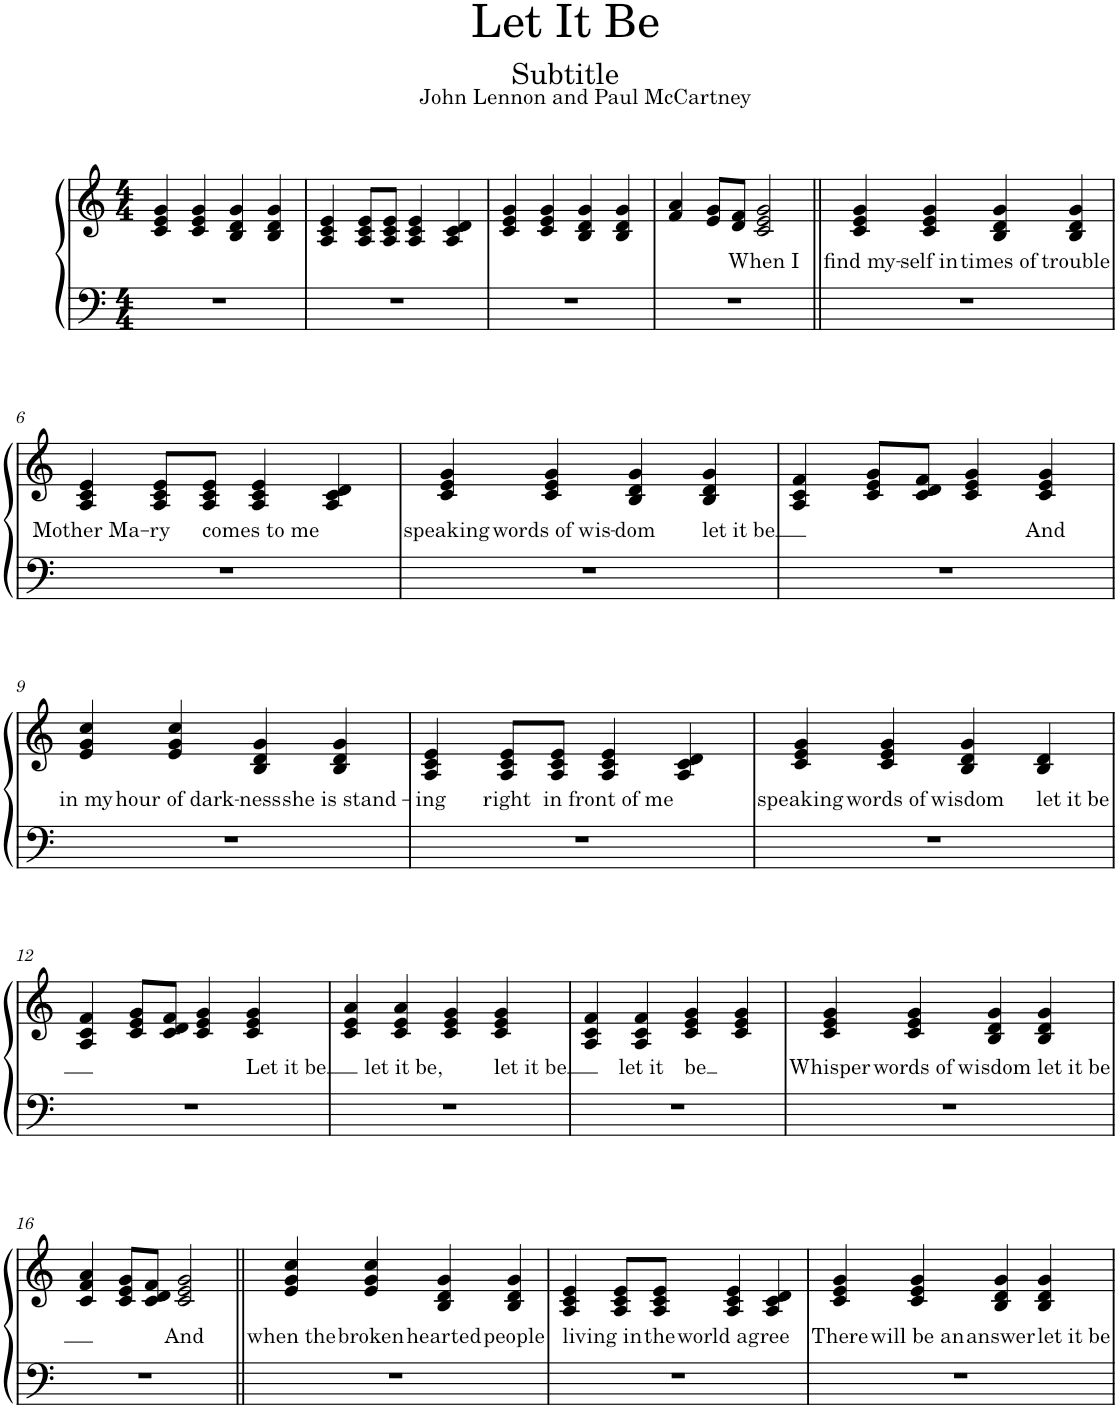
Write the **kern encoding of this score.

**kern	**kern	**text
*part1	*part1	*part1
*staff2	*staff1	*staff1
*I"Piano	*	*
*I'Pno.	*	*
*clefF4	*clefG2	*
*k[]	*k[]	*
*M4/4	*M4/4	*
=1	=1	=1
1r	4c/ 4e/ 4g/	.
.	4c/ 4e/ 4g/	.
.	4B/ 4d/ 4g/	.
.	4B/ 4d/ 4g/	.
=2	=2	=2
1r	4A/ 4c/ 4e/	.
.	8A/ 8c/ 8e/L	.
.	8A/ 8c/ 8e/J	.
.	4A/ 4c/ 4e/	.
.	4A/ 4c/ 4d/	.
=3	=3	=3
1r	4c/ 4e/ 4g/	.
.	4c/ 4e/ 4g/	.
.	4B/ 4d/ 4g/	.
.	4B/ 4d/ 4g/	.
=4	=4	=4
1r	4f/ 4a/	.
.	8e/ 8g/L	.
.	8d/ 8f/J	.
!	!	!LO:LY:b
.	2c/ 2e/ 2g/	When I
=5||	=5||	=5||
!	!	!LO:LY:b
1r	4c/ 4e/ 4g/	find my-
!	!	!LO:LY:b
.	4c/ 4e/ 4g/	-self in
!	!	!LO:LY:b
.	4B/ 4d/ 4g/	times of
!	!	!LO:LY:b
.	4B/ 4d/ 4g/	trouble
!!LO:LB:g=z
=6	=6	=6
!	!	!LO:LY:b
1r	4A/ 4c/ 4e/	Mother Ma-
!	!	!LO:LY:b
.	8A/ 8c/ 8e/L	-ry
!	!	!LO:LY:b
.	8A/ 8c/ 8e/J	comes to me
.	4A/ 4c/ 4e/	.
.	4A/ 4c/ 4d/	.
=7	=7	=7
!	!	!LO:LY:b
1r	4c/ 4e/ 4g/	speaking
!	!	!LO:LY:b
.	4c/ 4e/ 4g/	words of wis-
!	!	!LO:LY:b
.	4B/ 4d/ 4g/	-dom
!	!	!LO:LY:b
.	4B/ 4d/ 4g/	let it be
=8	=8	=8
1r	4A/ 4c/ 4f/	.
.	8c/ 8e/ 8g/L	.
.	8c/ 8d/ 8f/J	.
.	4c/ 4e/ 4g/	.
!	!	!LO:LY:b
.	4c/ 4e/ 4g/	And
!!LO:LB:g=z
=9	=9	=9
!	!	!LO:LY:b
1r	4e/ 4g/ 4cc/	in my
!	!	!LO:LY:b
.	4e/ 4g/ 4cc/	hour of dark-
!	!	!LO:LY:b
.	4B/ 4d/ 4g/	-ness
!	!	!LO:LY:b
.	4B/ 4d/ 4g/	she is stand-
=10	=10	=10
!	!	!LO:LY:b
1r	4A/ 4c/ 4e/	-ing
!	!	!LO:LY:b
.	8A/ 8c/ 8e/L	right
.	8A/ 8c/ 8e/J	.
!	!	!LO:LY:b
.	4A/ 4c/ 4e/	in front of me
.	4A/ 4c/ 4d/	.
=11	=11	=11
!	!	!LO:LY:b
1r	4c/ 4e/ 4g/	speaking
!	!	!LO:LY:b
.	4c/ 4e/ 4g/	words of
!	!	!LO:LY:b
.	4B/ 4d/ 4g/	wisdom
!	!	!LO:LY:b
.	4B/ 4d/	let it be
!!LO:LB:g=z
=12	=12	=12
1r	4A/ 4c/ 4f/	.
.	8c/ 8e/ 8g/L	.
.	8c/ 8d/ 8f/J	.
.	4c/ 4e/ 4g/	.
!	!	!LO:LY:b
.	4c/ 4e/ 4g/	Let it be
=13	=13	=13
1r	4c/ 4e/ 4a/	.
!	!	!LO:LY:b
.	4c/ 4e/ 4a/	let it be,
.	4c/ 4e/ 4g/	.
!	!	!LO:LY:b
.	4c/ 4e/ 4g/	let it be
=14	=14	=14
1r	4A/ 4c/ 4f/	.
!	!	!LO:LY:b
.	4A/ 4c/ 4f/	let it
!	!	!LO:LY:b
.	4c/ 4e/ 4g/	be
.	4c/ 4e/ 4g/	.
=15	=15	=15
!	!	!LO:LY:b
1r	4c/ 4e/ 4g/	Whisper
!	!	!LO:LY:b
.	4c/ 4e/ 4g/	words of
!	!	!LO:LY:b
.	4B/ 4d/ 4g/	wisdom
!	!	!LO:LY:b
.	4B/ 4d/ 4g/	let it be
!!LO:LB:g=z
=16	=16	=16
1r	4c/ 4f/ 4a/	.
.	8c/ 8e/ 8g/L	.
.	8c/ 8d/ 8f/J	.
!	!	!LO:LY:b
.	2c/ 2e/ 2g/	And
=17||	=17||	=17||
!	!	!LO:LY:b
1r	4e/ 4g/ 4cc/	when the
!	!	!LO:LY:b
.	4e/ 4g/ 4cc/	broken
!	!	!LO:LY:b
.	4B/ 4d/ 4g/	hearted
!	!	!LO:LY:b
.	4B/ 4d/ 4g/	people
=18	=18	=18
!	!	!LO:LY:b
1r	4A/ 4c/ 4e/	living in
.	8A/ 8c/ 8e/L	.
!	!	!LO:LY:b
.	8A/ 8c/ 8e/J	the
!	!	!LO:LY:b
.	4A/ 4c/ 4e/	world agree
.	4A/ 4c/ 4d/	.
=19	=19	=19
!	!	!LO:LY:b
1r	4c/ 4e/ 4g/	There
!	!	!LO:LY:b
.	4c/ 4e/ 4g/	will be an
!	!	!LO:LY:b
.	4B/ 4d/ 4g/	answer
!	!	!LO:LY:b
.	4B/ 4d/ 4g/	let it be
=	=	=
*-	*-	*-
